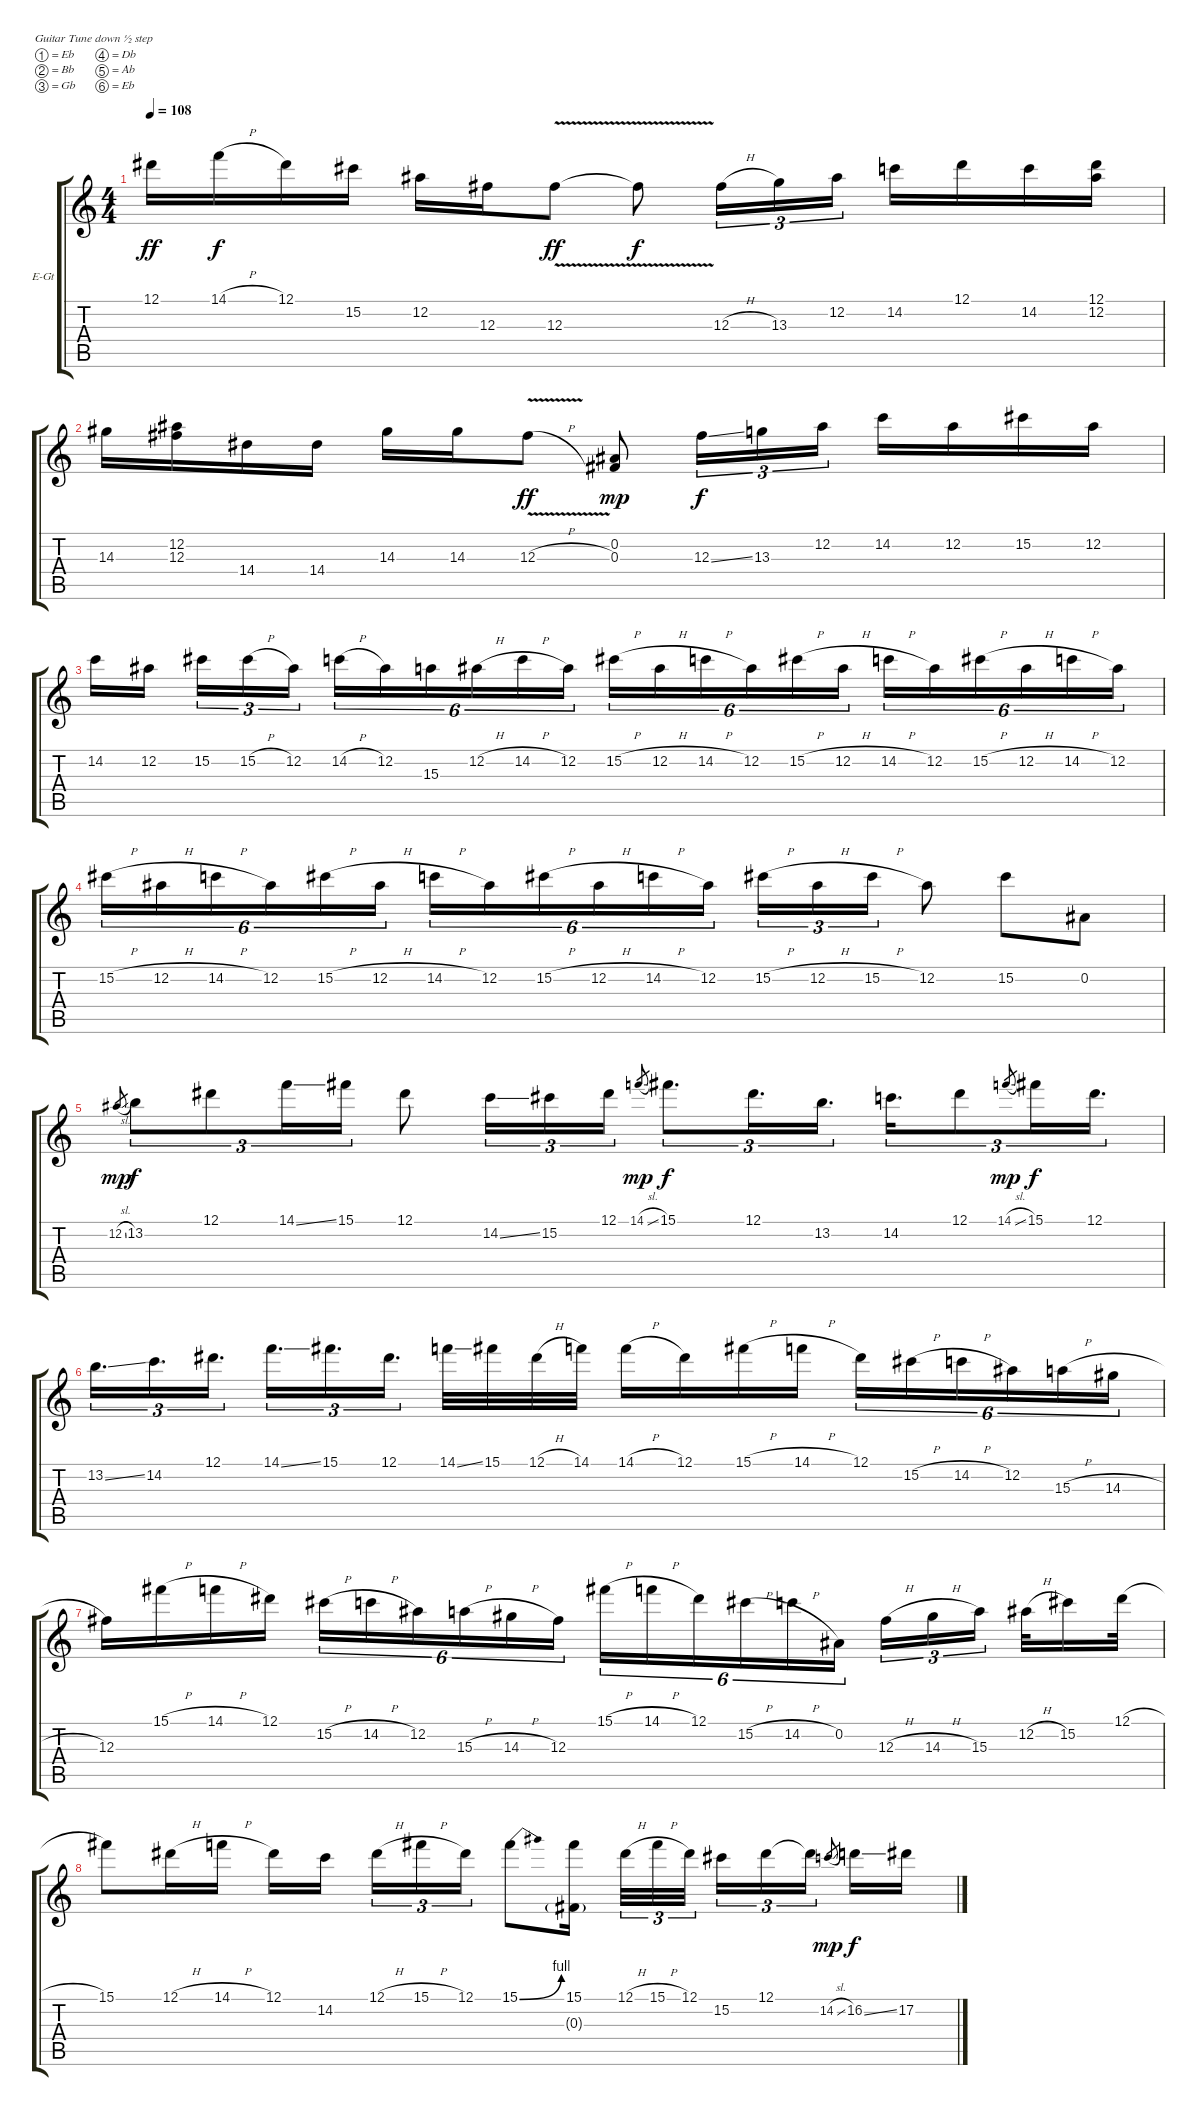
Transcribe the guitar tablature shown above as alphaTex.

\bracketExtendMode groupsimilarinstruments
\firstSystemTrackNameOrientation horizontal
\otherSystemsTrackNameOrientation horizontal
\track ("Guitar (Jimi Hendrix)" "E-Gt") {instrument overdrivenguitar}
\staff {score tabs}
\tuning (Eb4 Bb3 Gb3 Db3 Ab2 Eb2)
\ts (4 4)
\tempo 108
\clef g2
\ks c
12.1.16{dy ff} 14.1{h}.16{dy f} 12.1.16 15.2.16 12.2.16 12.3.16 12.3{v}.8{dy ff} 12.3{v t}.8{dy f} 12.3{h}.16{tu (3 2)} 13.3.16{tu (3 2)} 12.2.16{tu (3 2)} 14.2.16 12.1.16 14.2.16 (12.1 12.2).16 |
14.3.16 (12.2 12.3).16 14.4.16 14.4.16 14.3.16 14.3.16 12.3{v h}.8{dy ff} (0.2 0.3).8{dy mp} 12.3{ss}.16{tu (3 2) dy f} 13.3.16{tu (3 2)} 12.2.16{tu (3 2)} 14.2.16 12.2.16 15.2.16 12.2.16 |
14.2.16 12.2.16 15.2.16{tu (3 2)} 15.2{h}.16{tu (3 2)} 12.2.16{tu (3 2)} 14.2{h}.16{tu (6 4)} 12.2.16{tu (6 4)} 15.3.16{tu (6 4)} 12.2{h}.16{tu (6 4)} 14.2{h}.16{tu (6 4)} 12.2.16{tu (6 4)} 15.2{h}.16{tu (6 4)} 12.2{h}.16{tu (6 4)} 14.2{h}.16{tu (6 4)} 12.2.16{tu (6 4)} 15.2{h}.16{tu (6 4)} 12.2{h}.16{tu (6 4)} 14.2{h}.16{tu (6 4)} 12.2.16{tu (6 4)} 15.2{h}.16{tu (6 4)} 12.2{h}.16{tu (6 4)} 14.2{h}.16{tu (6 4)} 12.2.16{tu (6 4)} |
15.2{h}.16{tu (6 4)} 12.2{h}.16{tu (6 4)} 14.2{h}.16{tu (6 4)} 12.2.16{tu (6 4)} 15.2{h}.16{tu (6 4)} 12.2{h}.16{tu (6 4)} 14.2{h}.16{tu (6 4)} 12.2.16{tu (6 4)} 15.2{h}.16{tu (6 4)} 12.2{h}.16{tu (6 4)} 14.2{h}.16{tu (6 4)} 12.2.16{tu (6 4)} 15.2{h}.16{tu (3 2)} 12.2{h}.16{tu (3 2)} 15.2{h}.16{tu (3 2)} 12.2.8 15.2.8 0.2.8 |
12.2{sl}.8{gr dy mp} 13.2.8{tu (3 2) dy f} 12.1.8{tu (3 2)} 14.1{ss}.16{tu (3 2)} 15.1.16{tu (3 2)} 12.1.8 14.2{ss}.16{tu (3 2)} 15.2.16{tu (3 2)} 12.1.16{tu (3 2)} 14.1{sl}.8{gr dy mp} 15.1.8{d tu (3 2) dy f} 12.1.16{d tu (3 2)} 13.2.16{d tu (3 2)} 14.2.16{d tu (3 2)} 12.1.8{tu (3 2)} 14.1{sl}.8{gr dy mp} 15.1.16{tu (3 2) dy f} 12.1.16{d tu (3 2)} |
13.2{ss}.16{d tu (3 2)} 14.2.16{d tu (3 2)} 12.1.16{d tu (3 2)} 14.1{ss}.16{d tu (3 2)} 15.1.16{d tu (3 2)} 12.1.16{d tu (3 2)} 14.1{ss}.32 15.1.32 12.1{h}.32 14.1.32 14.1{h}.16 12.1.16 15.1{h}.16 14.1{h}.16 12.1.16{tu (6 4)} 15.2{h}.16{tu (6 4)} 14.2{h}.16{tu (6 4)} 12.2.16{tu (6 4)} 15.3{h}.16{tu (6 4)} 14.3{h}.16{tu (6 4)} |
12.3.16 15.1{h}.16 14.1{h}.16 12.1.16 15.2{h}.16{tu (6 4)} 14.2{h}.16{tu (6 4)} 12.2.16{tu (6 4)} 15.3{h}.16{tu (6 4)} 14.3{h}.16{tu (6 4)} 12.3.16{tu (6 4)} 15.1{h}.16{tu (6 4)} 14.1{h}.16{tu (6 4)} 12.1.16{tu (6 4)} 15.2{h}.16{tu (6 4)} 14.2{h}.16{tu (6 4)} 0.2.16{tu (6 4)} 12.3{h}.16{tu (3 2)} 14.3{h}.16{tu (3 2)} 15.3.16{tu (3 2)} 12.2{h}.32 15.2.16 12.1{h}.32 |
15.1.8 12.1{h}.16 14.1{h}.16 12.1.16 14.2.16 12.1{h}.16{tu (3 2)} 15.1{h}.16{tu (3 2)} 12.1.16{tu (3 2)} 15.1{be (bend 0 0 60 4)}.8 (15.1 0.3{g}).16 12.1{h}.32{tu (3 2)} 15.1{h}.32{tu (3 2)} 12.1.32{tu (3 2)} 15.2.16{tu (3 2)} 12.1.16{tu (3 2)} 12.1{t}.16{tu (3 2)} 14.2{sl}.8{gr dy mp} 16.2{ss}.16{dy f} 17.2.16
